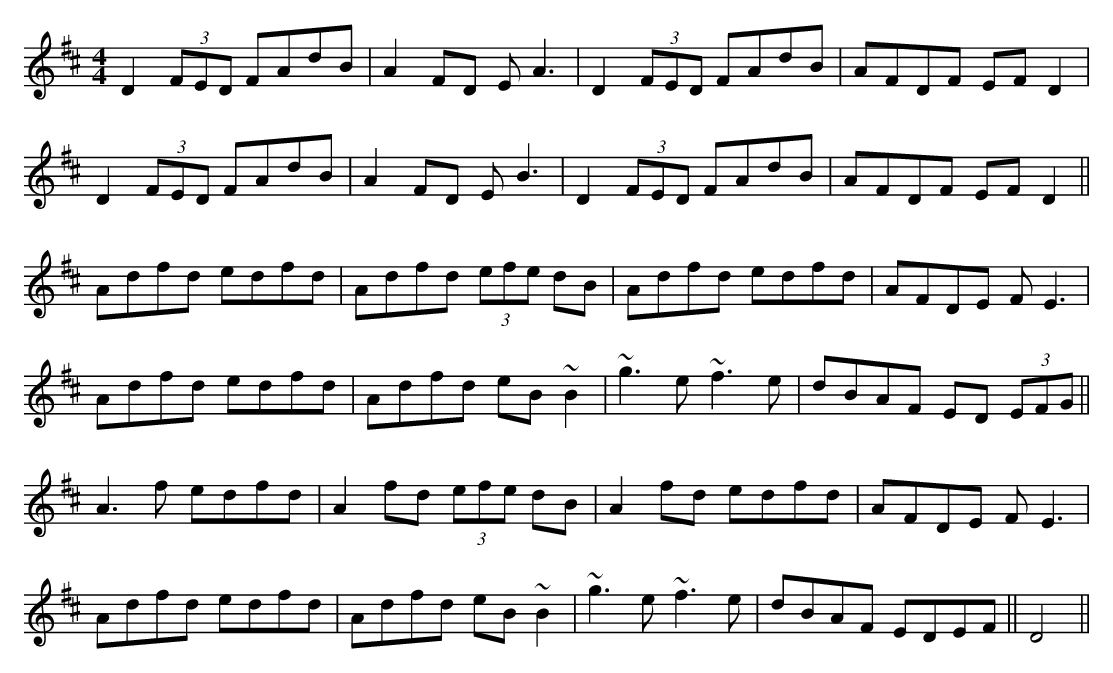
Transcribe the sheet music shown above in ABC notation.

X:1
M:4/4
K:D
D2 (3FED FAdB|A2FD EA3|D2(3FED FAdB|AFDF EF D2|
D2 (3FED FAdB|A2FD EB3|D2(3FED FAdB|AFDF EF D2||
Adfd edfd|Adfd (3efe dB|Adfd edfd|AFDE FE3|
Adfd edfd|Adfd eB~B2|~g3e ~f3e|dBAF ED (3EFG||
A3 f edfd|A2 fd (3efe dB|A2 fd edfd|AFDE FE3|
Adfd edfd|Adfd eB~B2|~g3e ~f3e|dBAF EDEF||D4||
